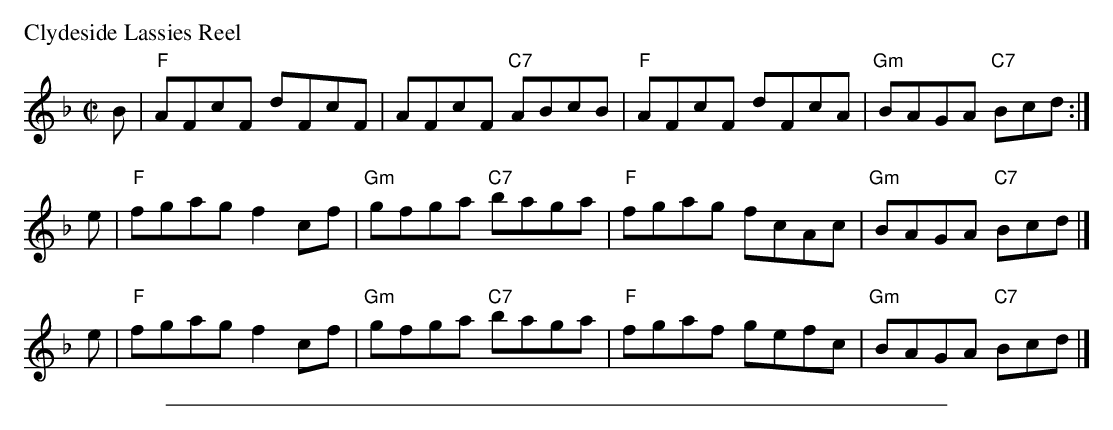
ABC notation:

X:1
P: Clydeside Lassies Reel
M: C|
L: 1/8
K: F
B | "F"AFcF dFcF |     AFcF "C7"ABcB | "F"AFcF dFcA | "Gm"BAGA "C7"Bcd :|
e | "F"fgag f2cf | "Gm"gfga "C7"baga | "F"fgag fcAc | "Gm"BAGA "C7"Bcd |]
e | "F"fgag f2cf | "Gm"gfga "C7"baga | "F"fgaf gefc | "Gm"BAGA "C7"Bcd |]
